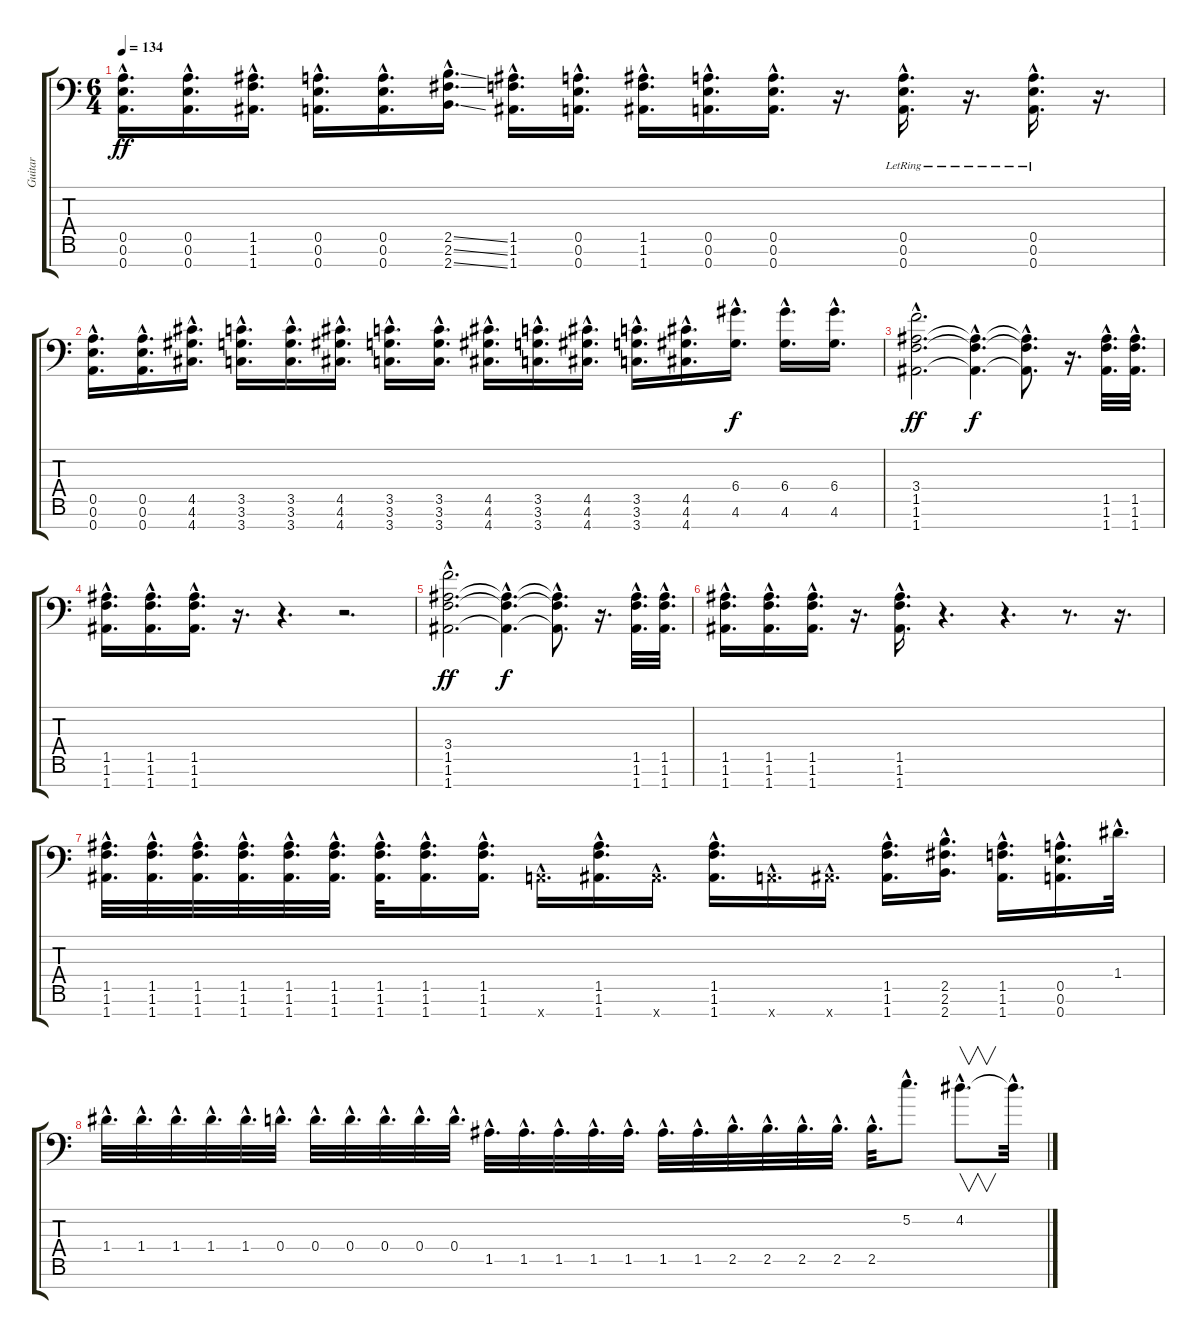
\track ("Guitar" "Guitar") {instrument distortionguitar}
\staff {score tabs}
\tuning (E4 B3 G3 D3 A2 E2 A1) {hide}
\ts (6 4)
\tempo 134
\clef f4
\ks c
(0.5{hac} 0.6{hac} 0.7{hac}).16{d dy ff} (0.5{hac} 0.6{hac} 0.7{hac}).16{d} (1.5{hac} 1.6{hac} 1.7{hac}).16{d} (0.5{hac} 0.6{hac} 0.7{hac}).16{d} (0.5{hac} 0.6{hac} 0.7{hac}).16{d} (2.5{ss hac} 2.6{ss hac} 2.7{ss hac}).16{d} (1.5{hac} 1.6{hac} 1.7{hac}).16{d} (0.5{hac} 0.6{hac} 0.7{hac}).16{d} (1.5{hac} 1.6{hac} 1.7{hac}).16{d} (0.5{hac} 0.6{hac} 0.7{hac}).16{d} (0.5{hac} 0.6{hac} 0.7{hac}).16{d} r.16{d} (0.5{hac lr} 0.6{hac lr} 0.7{hac lr}).16{d} r.16{d} (0.5{hac lr} 0.6{hac lr} 0.7{hac lr}).16{d} r.16{d} |
(0.5{hac} 0.6{hac} 0.7{hac}).16{d} (0.5{hac} 0.6{hac} 0.7{hac}).16{d} (4.5{hac} 4.6{hac} 4.7{hac}).16{d} (3.5{hac} 3.6{hac} 3.7{hac}).16{d} (3.5{hac} 3.6{hac} 3.7{hac}).16{d} (4.5{hac} 4.6{hac} 4.7{hac}).16{d} (3.5{hac} 3.6{hac} 3.7{hac}).16{d} (3.5{hac} 3.6{hac} 3.7{hac}).16{d} (4.5{hac} 4.6{hac} 4.7{hac}).16{d} (3.5{hac} 3.6{hac} 3.7{hac}).16{d} (4.5{hac} 4.6{hac} 4.7{hac}).16{d} (3.5{hac} 3.6{hac} 3.7{hac}).16{d} (4.5{hac} 4.6{hac} 4.7{hac}).16{d} (6.4{hac} 4.6{hac}).16{d dy f} (6.4{hac} 4.6{hac}).16{d} (6.4{hac} 4.6{hac}).16{d} |
(3.4{hac} 1.5{hac} 1.6{hac} 1.7{hac}).2{d dy ff} (1.5{hac t} 1.6{hac t} 1.7{hac t}).4{d dy f} (1.5{hac t} 1.6{hac t} 1.7{hac t}).8{d} r.16{d} (1.5{hac} 1.6{hac} 1.7{hac}).32{d} (1.5{hac} 1.6{hac} 1.7{hac}).32{d} |
(1.5{hac} 1.6{hac} 1.7{hac}).16{d} (1.5{hac} 1.6{hac} 1.7{hac}).16{d} (1.5{hac} 1.6{hac} 1.7{hac}).16{d} r.16{d} r.4{d} r.2{d} |
(3.4{hac} 1.5{hac} 1.6{hac} 1.7{hac}).2{d dy ff} (1.5{hac t} 1.6{hac t} 1.7{hac t}).4{d dy f} (1.5{hac t} 1.6{hac t} 1.7{hac t}).8{d} r.16{d} (1.5{hac} 1.6{hac} 1.7{hac}).32{d} (1.5{hac} 1.6{hac} 1.7{hac}).32{d} |
(1.5{hac} 1.6{hac} 1.7{hac}).16{d} (1.5{hac} 1.6{hac} 1.7{hac}).16{d} (1.5{hac} 1.6{hac} 1.7{hac}).16{d} r.16{d} (1.5{hac} 1.6{hac} 1.7{hac}).16{d} r.4{d} r.4{d} r.8{d} r.16{d} |
(1.5{hac} 1.6{hac} 1.7{hac}).32{d} (1.5{hac} 1.6{hac} 1.7{hac}).32{d} (1.5{hac} 1.6{hac} 1.7{hac}).32{d} (1.5{hac} 1.6{hac} 1.7{hac}).32{d} (1.5{hac} 1.6{hac} 1.7{hac}).32{d} (1.5{hac} 1.6{hac} 1.7{hac}).32{d} (1.5{hac} 1.6{hac} 1.7{hac}).32{d} (1.5{hac} 1.6{hac} 1.7{hac}).16{d} (1.5{hac} 1.6{hac} 1.7{hac}).16{d} 0.7{hac x}.16{d} (1.5{hac} 1.6{hac} 1.7{hac}).16{d} 1.7{hac x}.16{d} (1.5{hac} 1.6{hac} 1.7{hac}).16{d} 0.7{hac x}.16{d} 1.7{hac x}.16{d} (1.5{hac} 1.6{hac} 1.7{hac}).16{d} (2.5{hac} 2.6{hac} 2.7{hac}).16{d} (1.5{hac} 1.6{hac} 1.7{hac}).16{d} (0.5{hac} 0.6{hac} 0.7{hac}).16{d} 1.4{hac}.32{d} |
1.4{hac}.32{d} 1.4{hac}.32{d} 1.4{hac}.32{d} 1.4{hac}.32{d} 1.4{hac}.32{d} 0.4{hac}.32{d} 0.4{hac}.32{d} 0.4{hac}.32{d} 0.4{hac}.32{d} 0.4{hac}.32{d} 0.4{hac}.32{d} 1.5{hac}.32{d} 1.5{hac}.32{d} 1.5{hac}.32{d} 1.5{hac}.32{d} 1.5{hac}.32{d} 1.5{hac}.32{d} 1.5{hac}.32{d} 2.5{hac}.32{d} 2.5{hac}.32{d} 2.5{hac}.32{d} 2.5{hac}.32{d} 2.5{hac}.32{d} 5.2{hac}.8{d} 4.2{hac}.8{v d} 4.2{hac t}.32{d}
